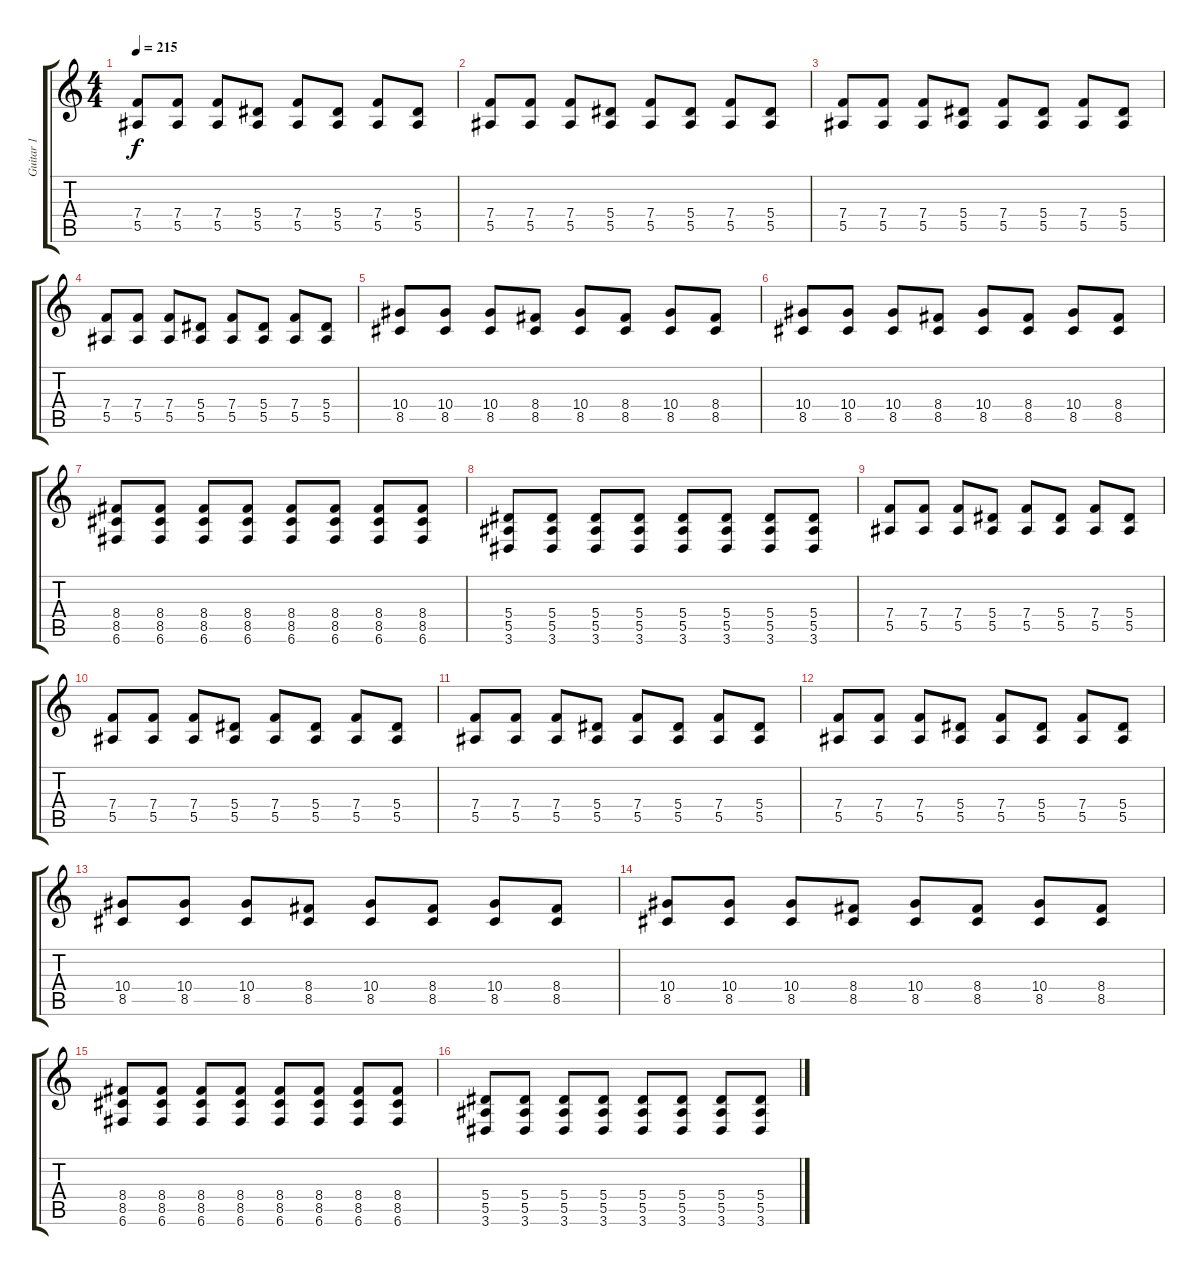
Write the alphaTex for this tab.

\track ("Guitar 1" "Guitar 1") {instrument overdrivenguitar}
\staff {score tabs}
\tuning (C4 G3 Eb3 Bb2 F2 C2) {hide}
\ts (4 4)
\tempo 215
\clef g2
\ks c
(7.4 5.5).8{dy f} (7.4 5.5).8 (7.4 5.5).8 (5.4 5.5).8 (7.4 5.5).8 (5.4 5.5).8 (7.4 5.5).8 (5.4 5.5).8 |
(7.4 5.5).8 (7.4 5.5).8 (7.4 5.5).8 (5.4 5.5).8 (7.4 5.5).8 (5.4 5.5).8 (7.4 5.5).8 (5.4 5.5).8 |
(7.4 5.5).8 (7.4 5.5).8 (7.4 5.5).8 (5.4 5.5).8 (7.4 5.5).8 (5.4 5.5).8 (7.4 5.5).8 (5.4 5.5).8 |
(7.4 5.5).8 (7.4 5.5).8 (7.4 5.5).8 (5.4 5.5).8 (7.4 5.5).8 (5.4 5.5).8 (7.4 5.5).8 (5.4 5.5).8 |
(10.4 8.5).8 (10.4 8.5).8 (10.4 8.5).8 (8.4 8.5).8 (10.4 8.5).8 (8.4 8.5).8 (10.4 8.5).8 (8.4 8.5).8 |
(10.4 8.5).8 (10.4 8.5).8 (10.4 8.5).8 (8.4 8.5).8 (10.4 8.5).8 (8.4 8.5).8 (10.4 8.5).8 (8.4 8.5).8 |
(8.4 8.5 6.6).8 (8.4 8.5 6.6).8 (8.4 8.5 6.6).8 (8.4 8.5 6.6).8 (8.4 8.5 6.6).8 (8.4 8.5 6.6).8 (8.4 8.5 6.6).8 (8.4 8.5 6.6).8 |
(5.4 5.5 3.6).8 (5.4 5.5 3.6).8 (5.4 5.5 3.6).8 (5.4 5.5 3.6).8 (5.4 5.5 3.6).8 (5.4 5.5 3.6).8 (5.4 5.5 3.6).8 (5.4 5.5 3.6).8 |
(7.4 5.5).8 (7.4 5.5).8 (7.4 5.5).8 (5.4 5.5).8 (7.4 5.5).8 (5.4 5.5).8 (7.4 5.5).8 (5.4 5.5).8 |
(7.4 5.5).8 (7.4 5.5).8 (7.4 5.5).8 (5.4 5.5).8 (7.4 5.5).8 (5.4 5.5).8 (7.4 5.5).8 (5.4 5.5).8 |
(7.4 5.5).8 (7.4 5.5).8 (7.4 5.5).8 (5.4 5.5).8 (7.4 5.5).8 (5.4 5.5).8 (7.4 5.5).8 (5.4 5.5).8 |
(7.4 5.5).8 (7.4 5.5).8 (7.4 5.5).8 (5.4 5.5).8 (7.4 5.5).8 (5.4 5.5).8 (7.4 5.5).8 (5.4 5.5).8 |
(10.4 8.5).8 (10.4 8.5).8 (10.4 8.5).8 (8.4 8.5).8 (10.4 8.5).8 (8.4 8.5).8 (10.4 8.5).8 (8.4 8.5).8 |
(10.4 8.5).8 (10.4 8.5).8 (10.4 8.5).8 (8.4 8.5).8 (10.4 8.5).8 (8.4 8.5).8 (10.4 8.5).8 (8.4 8.5).8 |
(8.4 8.5 6.6).8 (8.4 8.5 6.6).8 (8.4 8.5 6.6).8 (8.4 8.5 6.6).8 (8.4 8.5 6.6).8 (8.4 8.5 6.6).8 (8.4 8.5 6.6).8 (8.4 8.5 6.6).8 |
(5.4 5.5 3.6).8 (5.4 5.5 3.6).8 (5.4 5.5 3.6).8 (5.4 5.5 3.6).8 (5.4 5.5 3.6).8 (5.4 5.5 3.6).8 (5.4 5.5 3.6).8 (5.4 5.5 3.6).8
